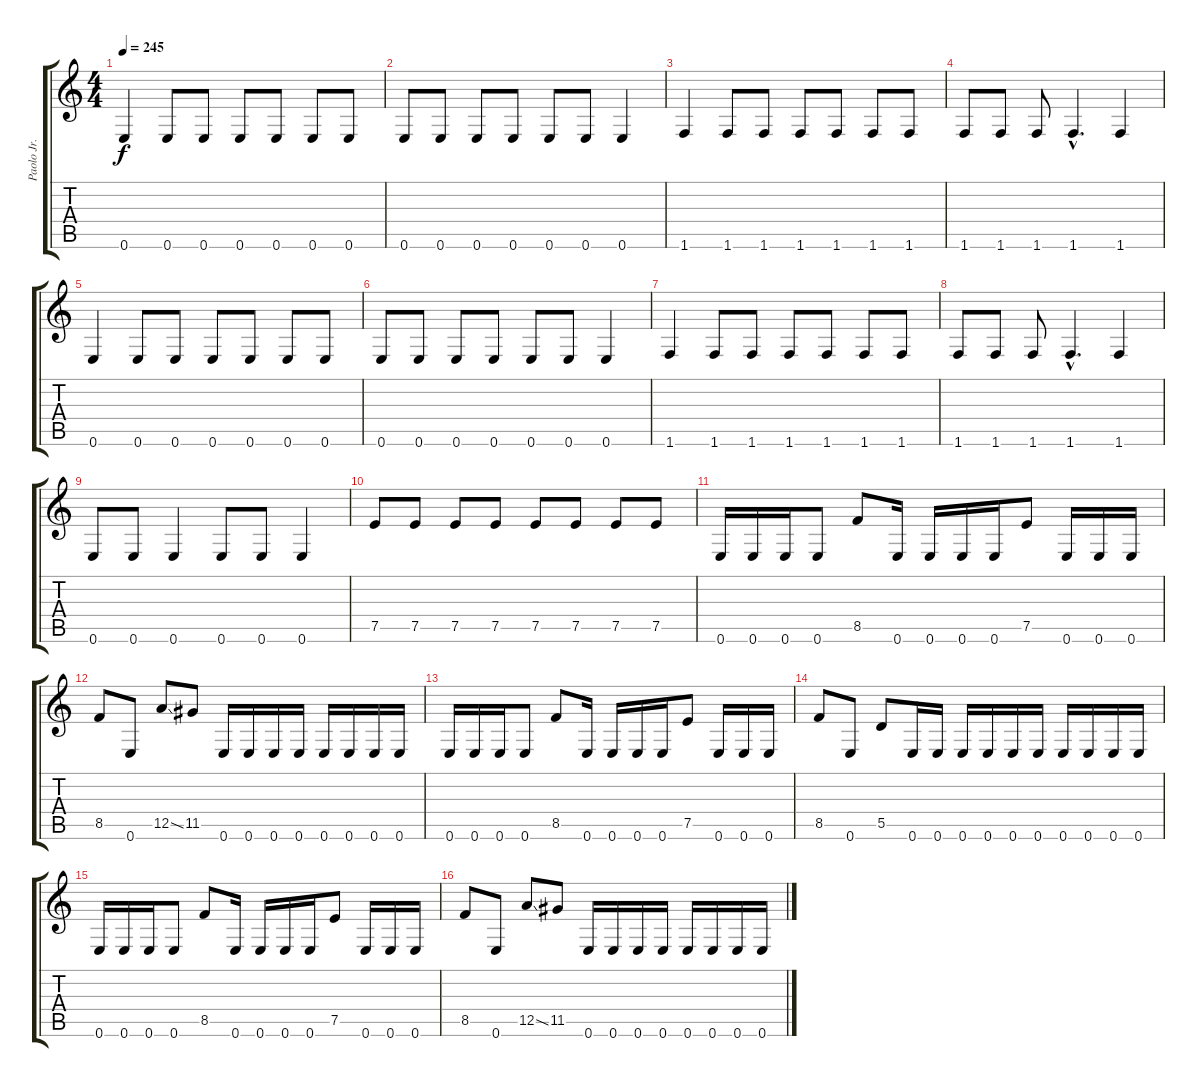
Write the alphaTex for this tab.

\track ("Paolo Jr." "Paolo Jr.") {instrument electricbassfinger}
\staff {score tabs}
\tuning (E4 B3 G3 D3 A2 E2) {hide}
\ts (4 4)
\tempo 245
\clef g2
\ks c
0.6.4{dy f} 0.6.8 0.6.8 0.6.8 0.6.8 0.6.8 0.6.8 |
0.6.8 0.6.8 0.6.8 0.6.8 0.6.8 0.6.8 0.6.4 |
1.6.4 1.6.8 1.6.8 1.6.8 1.6.8 1.6.8 1.6.8 |
1.6.8 1.6.8 1.6.8 1.6{hac}.4{d} 1.6.4 |
0.6.4 0.6.8 0.6.8 0.6.8 0.6.8 0.6.8 0.6.8 |
0.6.8 0.6.8 0.6.8 0.6.8 0.6.8 0.6.8 0.6.4 |
1.6.4 1.6.8 1.6.8 1.6.8 1.6.8 1.6.8 1.6.8 |
1.6.8 1.6.8 1.6.8 1.6{hac}.4{d} 1.6.4 |
0.6.8 0.6.8 0.6.4 0.6.8 0.6.8 0.6.4 |
7.5.8 7.5.8 7.5.8 7.5.8 7.5.8 7.5.8 7.5.8 7.5.8 |
0.6.16 0.6.16 0.6.16 0.6.8 8.5.8 0.6.16 0.6.16 0.6.16 0.6.16 7.5.8 0.6.16 0.6.16 0.6.16 |
8.5.8 0.6.8 12.5{ss}.8 11.5.8 0.6.16 0.6.16 0.6.16 0.6.16 0.6.16 0.6.16 0.6.16 0.6.16 |
0.6.16 0.6.16 0.6.16 0.6.8 8.5.8 0.6.16 0.6.16 0.6.16 0.6.16 7.5.8 0.6.16 0.6.16 0.6.16 |
8.5.8 0.6.8 5.5.8 0.6.16 0.6.16 0.6.16 0.6.16 0.6.16 0.6.16 0.6.16 0.6.16 0.6.16 0.6.16 |
0.6.16 0.6.16 0.6.16 0.6.8 8.5.8 0.6.16 0.6.16 0.6.16 0.6.16 7.5.8 0.6.16 0.6.16 0.6.16 |
8.5.8 0.6.8 12.5{ss}.8 11.5.8 0.6.16 0.6.16 0.6.16 0.6.16 0.6.16 0.6.16 0.6.16 0.6.16
